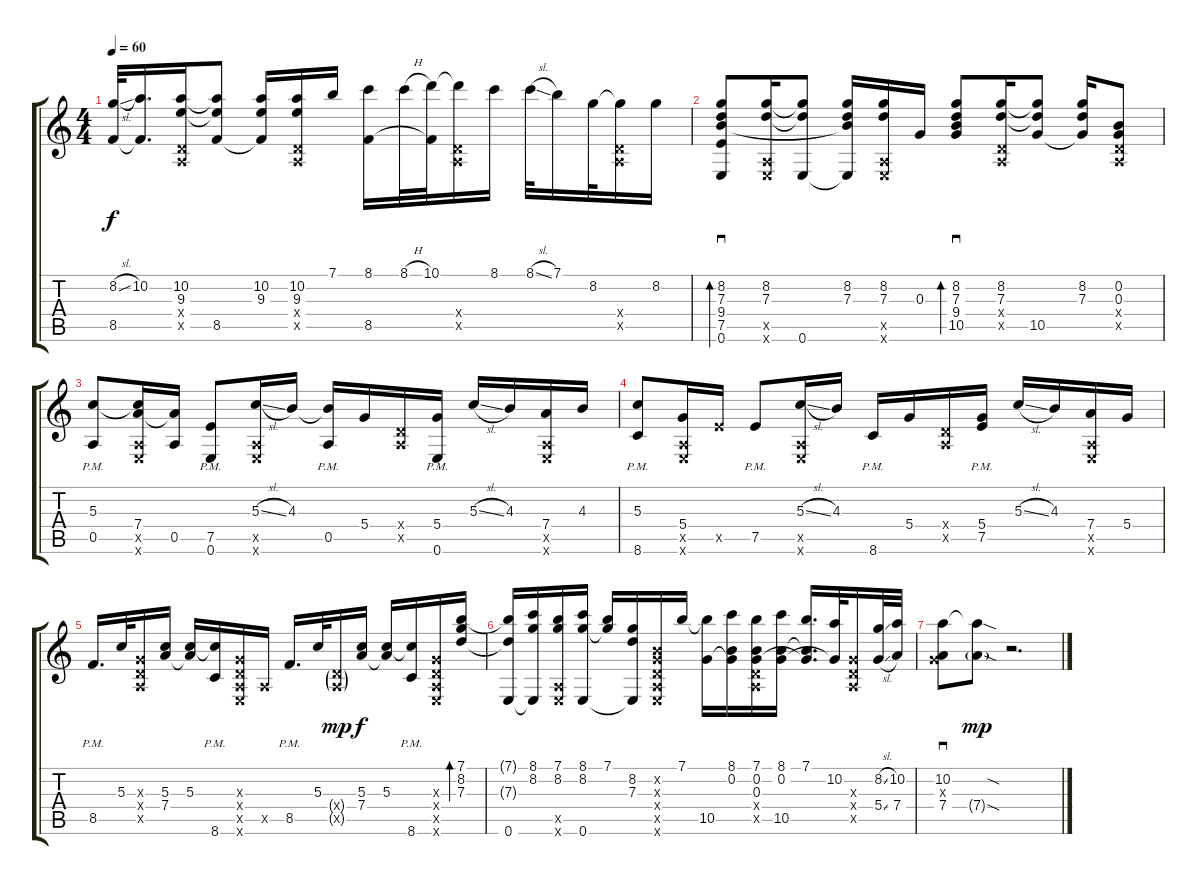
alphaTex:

\track "" {instrument acousticguitarsteel}
\staff {score tabs}
\tuning (E4 B3 G3 D3 A2 E2) {hide}
\ts (4 4)
\tempo 60
\clef g2
\ks c
(8.2{sl} 8.5).32{dy f} (10.2 8.5{t}).16{d} (10.2 9.3 0.4{x} 0.5{x}).16 (10.2{t} 9.3{t} 8.5).8 (10.2 9.3 8.5{t}).16 (10.2 9.3 0.4{x} 0.5{x}).16 7.1.16 (8.1 8.5).16 8.1{h}.32 (10.1 8.5{t}).32 (10.1{t} 0.4{x} 0.5{x}).16 8.1.16 8.1{sl}.32 7.1.16 8.2.32 (8.2{t} 0.4{x} 0.5{x}).16 8.2.16 |
(8.2 7.3 9.4 7.5 0.6).8{sd bd 60} (8.2 7.3 0.5{x} 0.6{x}).16 (8.2{t} 7.3{t} 0.6).8 (8.2 7.3 9.4{t} 0.6{t}).16 (8.2 7.3 0.5{x} 0.6{x}).16 0.3.16 (8.2 7.3 9.4 10.5).8{sd bd 60} (8.2 7.3 0.4{x} 0.5{x}).16 (8.2{t} 7.3{t} 10.5).8 (8.2 7.3 10.5{t}).16 (0.2 0.3 0.4{x} 0.5{x}).8 |
(5.3 0.5{pm}).8 (5.3{t} 7.4 0.5{x} 0.6{x}).16 (7.4{t} 0.5).16 (7.5 0.6{pm}).8 (5.3{sl} 0.5{x} 0.6{x}).16 4.3.16 (4.3{t} 0.5{pm}).16 5.4.16 (0.4{x} 0.5{x}).16 (5.4 0.6{pm}).16 5.3{sl}.16 4.3.16 (7.4 0.5{x} 0.6{x}).16 4.3.16 |
(5.3 8.6{pm}).8 (5.4 0.5{x} 0.6{x}).16 7.5{x}.16 7.5{pm}.8 (5.3{sl} 0.5{x} 0.6{x}).16 4.3.16 8.6{pm}.16 5.4.16 (0.4{x} 0.5{x}).16 (5.4 7.5{pm}).16 5.3{sl}.16 4.3.16 (7.4 0.5{x} 0.6{x}).16 5.4.16 |
8.5{pm}.16{d} 5.3.32 (0.3{x} 0.4{x} 0.5{x}).16 (5.3 7.4).16 (5.3 7.4{t}).16 (5.3{t} 8.6{pm}).16 (0.3{x} 0.4{x} 0.5{x} 0.6{x}).16 0.5{x}.16 8.5{pm}.16{d} 5.3.32 (0.4{g x} 0.5{g x}).16{dy mp} (5.3 7.4).16{dy f} (5.3 7.4{t}).16 (5.3{t} 8.6{pm}).16 (0.3{x} 0.4{x} 0.5{x} 0.6{x}).16 (7.1 8.2 7.3).16{bd 60} |
(7.1{t} 7.3{t} 0.6).16 (8.1 8.2 0.6{t}).16 (7.1 8.2 0.5{x} 0.6{x}).16 (8.1 8.2 0.6).16 (7.1 8.2{t}).16 (8.2 7.3 0.6{t}).16 (0.2{x} 0.3{x} 0.4{x} 0.5{x} 0.6{x}).16 7.1.16 (7.1{t} 10.5).16 (8.1 0.2 10.5{t}).16 (7.1 0.2 0.3 0.4{x} 0.5{x}).16 (8.1 0.2 10.5).16 (7.1 0.2{t} 0.3{t}).16{d} (10.2 10.5{t}).32 (0.3{x} 0.4{x} 0.5{x}).16 (8.2{sl} 5.4{sl}).32 (10.2 7.4).32 |
(10.2 0.3{x} 7.4).8{sd} (10.2{sod t} 7.4{sod g}).8{dy mp} r.2{d}
